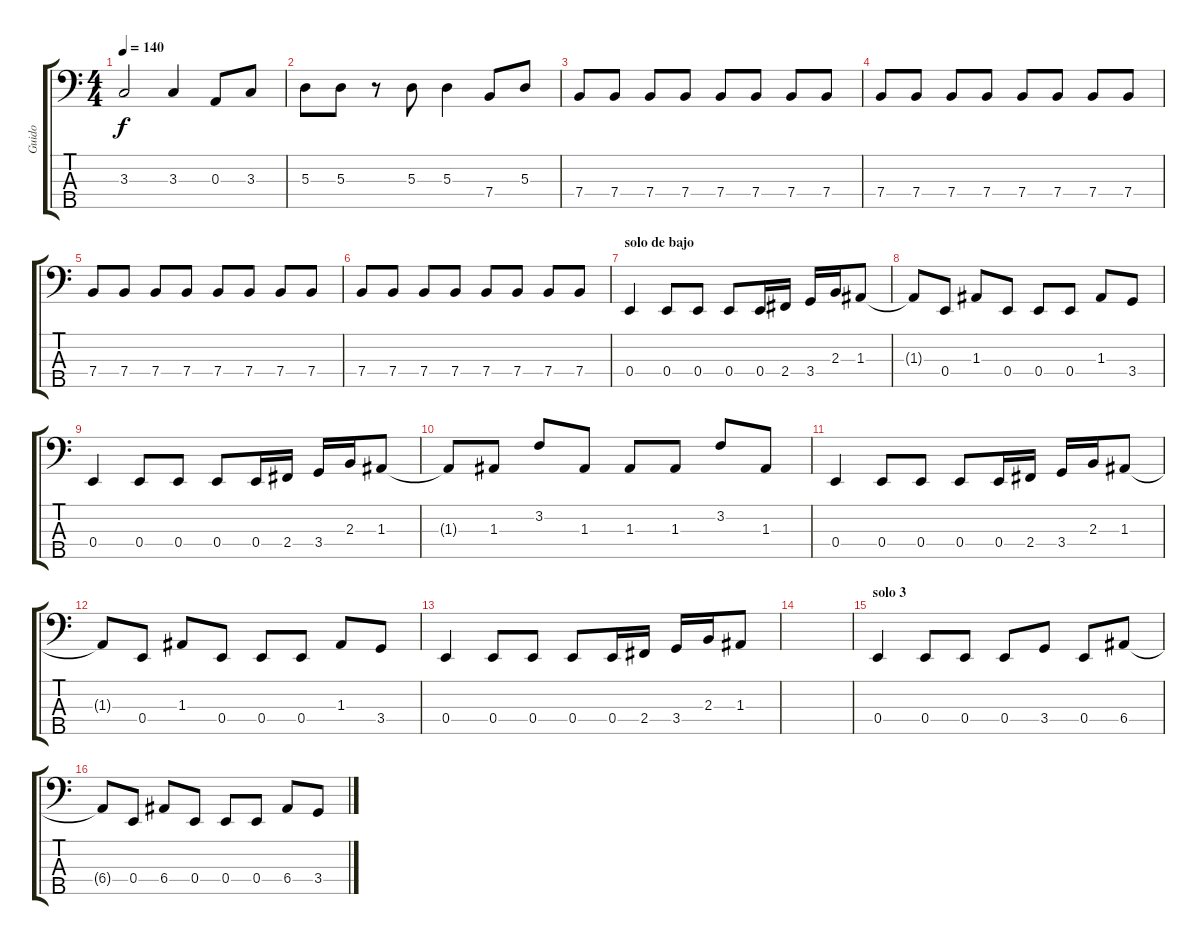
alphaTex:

\track ("Guido" "Guido") {instrument electricbasspick}
\staff {score tabs}
\tuning (G2 D2 A1 E1 B0) {hide}
\ts (4 4)
\tempo 140
\clef f4
\ks c
3.3.2{dy f} 3.3.4 0.3.8 3.3.8 |
5.3.8 5.3.8 r.8 5.3.8 5.3.4 7.4.8 5.3.8 |
7.4.8 7.4.8 7.4.8 7.4.8 7.4.8 7.4.8 7.4.8 7.4.8 |
7.4.8 7.4.8 7.4.8 7.4.8 7.4.8 7.4.8 7.4.8 7.4.8 |
7.4.8 7.4.8 7.4.8 7.4.8 7.4.8 7.4.8 7.4.8 7.4.8 |
7.4.8 7.4.8 7.4.8 7.4.8 7.4.8 7.4.8 7.4.8 7.4.8 |
\section ("" "solo de bajo")
0.4.4 0.4.8 0.4.8 0.4.8 0.4.16 2.4.16 3.4.16 2.3.16 1.3.8 |
1.3{t}.8 0.4.8 1.3.8 0.4.8 0.4.8 0.4.8 1.3.8 3.4.8 |
0.4.4 0.4.8 0.4.8 0.4.8 0.4.16 2.4.16 3.4.16 2.3.16 1.3.8 |
1.3{t}.8 1.3.8 3.2.8 1.3.8 1.3.8 1.3.8 3.2.8 1.3.8 |
0.4.4 0.4.8 0.4.8 0.4.8 0.4.16 2.4.16 3.4.16 2.3.16 1.3.8 |
1.3{t}.8 0.4.8 1.3.8 0.4.8 0.4.8 0.4.8 1.3.8 3.4.8 |
0.4.4 0.4.8 0.4.8 0.4.8 0.4.16 2.4.16 3.4.16 2.3.16 1.3.8 |
|
\section ("" "solo 3")
0.4.4 0.4.8 0.4.8 0.4.8 3.4.8 0.4.8 6.4.8 |
6.4{t}.8 0.4.8 6.4.8 0.4.8 0.4.8 0.4.8 6.4.8 3.4.8
